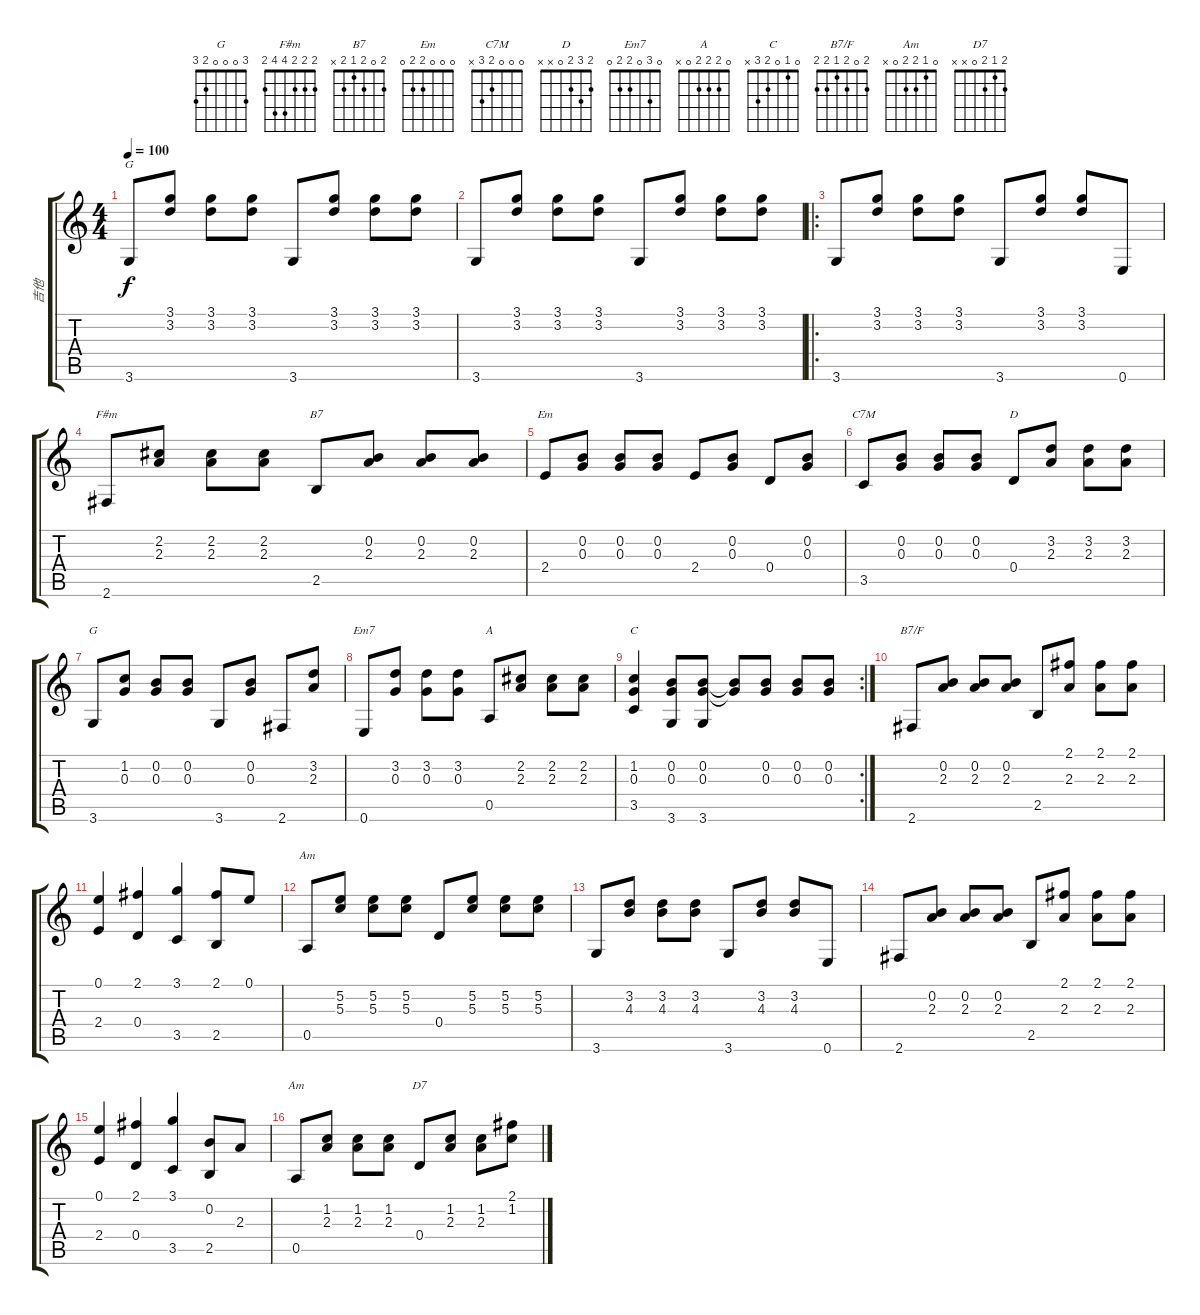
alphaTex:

\track ("吉他" "吉他") {instrument acousticguitarnylon}
\staff {score tabs}
\tuning (E4 B3 G3 D3 A2 E2) {hide}
\chord ("G" 3 3 0 0 2 3)
\chord ("F#m" 2 2 2 4 4 2)
\chord ("B7" 2 0 2 1 2 x)
\chord ("Em" 0 0 0 2 2 0)
\chord ("C7M" 0 0 0 2 3 x)
\chord ("D" 2 3 2 0 x x)
\chord ("G" 3 0 0 0 2 3)
\chord ("Em7" 0 3 0 2 2 0)
\chord ("A" 0 2 2 2 0 x)
\chord ("C" 0 1 0 2 3 x)
\chord ("B7/F" 2 0 2 1 2 2)
\chord ("Am" 5 5 5 7 7 5) {firstfret 5}
\chord ("Am" 0 1 2 2 0 x)
\chord ("D7" 2 1 2 0 x x)
\ts (4 4)
\tempo 100
\clef g2
\ks c
3.6.8{ch "G" dy f instrument acousticguitarnylon} (3.1 3.2).8 (3.1 3.2).8 (3.1 3.2).8 3.6.8 (3.1 3.2).8 (3.1 3.2).8 (3.1 3.2).8 |
3.6.8 (3.1 3.2).8 (3.1 3.2).8 (3.1 3.2).8 3.6.8 (3.1 3.2).8 (3.1 3.2).8 (3.1 3.2).8 |
\ro
3.6.8 (3.1 3.2).8 (3.1 3.2).8 (3.1 3.2).8 3.6.8 (3.1 3.2).8 (3.1 3.2).8 0.6.8 |
2.6.8{ch "F#m"} (2.2 2.3).8 (2.2 2.3).8 (2.2 2.3).8 2.5.8{ch "B7"} (0.2 2.3).8 (0.2 2.3).8 (0.2 2.3).8 |
2.4.8{ch "Em"} (0.2 0.3).8 (0.2 0.3).8 (0.2 0.3).8 2.4.8 (0.2 0.3).8 0.4.8 (0.2 0.3).8 |
3.5.8{ch "C7M"} (0.2 0.3).8 (0.2 0.3).8 (0.2 0.3).8 0.4.8{ch "D"} (3.2 2.3).8 (3.2 2.3).8 (3.2 2.3).8 |
3.6.8{ch "G"} (1.2 0.3).8 (0.2 0.3).8 (0.2 0.3).8 3.6.8 (0.2 0.3).8 2.6.8 (3.2 2.3).8 |
0.6.8{ch "Em7"} (3.2 0.3).8 (3.2 0.3).8 (3.2 0.3).8 0.5.8{ch "A"} (2.2 2.3).8 (2.2 2.3).8 (2.2 2.3).8 |
\rc 2
(1.2 0.3 3.5).4{ch "C"} (0.2 0.3 3.6).8 (0.2 0.3 3.6).8 (0.2{t} 0.3{t}).8 (0.2 0.3).8 (0.2 0.3).8 (0.2 0.3).8 |
2.6.8{ch "B7/F"} (0.2 2.3).8 (0.2 2.3).8 (0.2 2.3).8 2.5.8 (2.1 2.3).8 (2.1 2.3).8 (2.1 2.3).8 |
(0.1 2.4).4 (2.1 0.4).4 (3.1 3.5).4 (2.1 2.5).8 0.1.8 |
0.5.8{ch "Am"} (5.2 5.3).8 (5.2 5.3).8 (5.2 5.3).8 0.4.8 (5.2 5.3).8 (5.2 5.3).8 (5.2 5.3).8 |
3.6.8 (3.2 4.3).8 (3.2 4.3).8 (3.2 4.3).8 3.6.8 (3.2 4.3).8 (3.2 4.3).8 0.6.8 |
2.6.8 (0.2 2.3).8 (0.2 2.3).8 (0.2 2.3).8 2.5.8 (2.1 2.3).8 (2.1 2.3).8 (2.1 2.3).8 |
(0.1 2.4).4 (2.1 0.4).4 (3.1 3.5).4 (0.2 2.5).8 2.3.8 |
0.5.8{ch "Am"} (1.2 2.3).8 (1.2 2.3).8 (1.2 2.3).8 0.4.8{ch "D7"} (1.2 2.3).8 (1.2 2.3).8 (2.1 1.2).8
